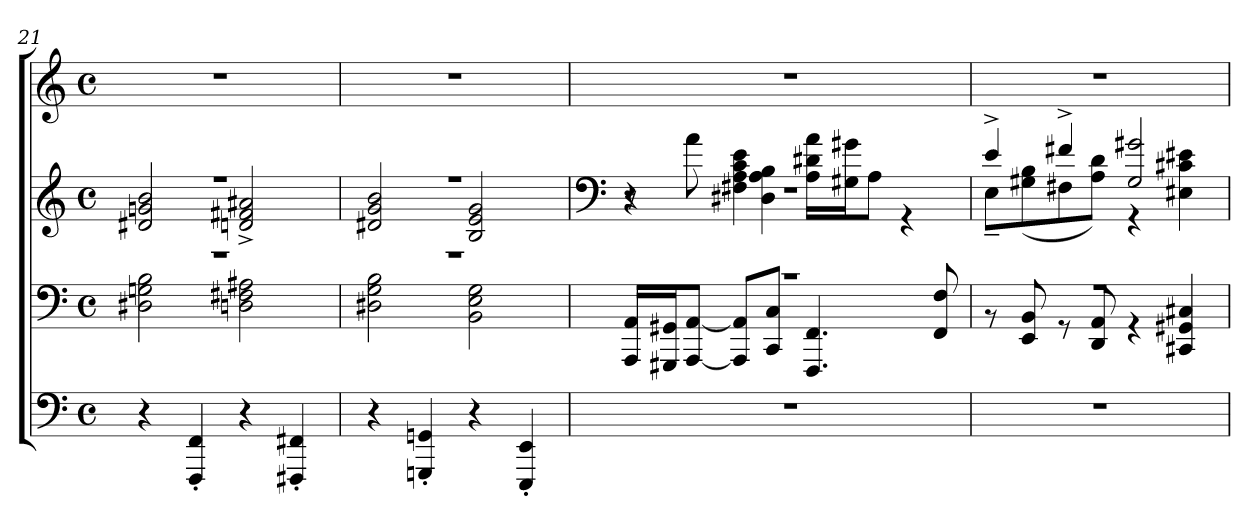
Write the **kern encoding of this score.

**kern	**kern	**kern	**kern
*part3	*part2	*part2	*part1
*staff4	*staff3	*staff2	*staff1
*clefF4	*clefF4	*clefG2	*clefG2
*k[]	*k[]	*k[]	*k[]
*M4/4	*M4/4	*M4/4	*M4/4
*met(c)	*met(c)	*met(c)	*met(c)
=21	=21	=21	=21
*	*^	*^	*
4r	1r	2D#X\ 2Gn\ 2B\	1r	2d#X/ 2gn/ 2b/	1r
4FFF/'< 4FF/'<	.	.	.	.	.
4r	.	2Dn\ 2F#X\ 2A#X\	.	2dn/^> 2f#X/^> 2a#X/^>	.
4FFF#X/'< 4FF#X/'<	.	.	.	.	.
=22	=22	=22	=22	=22	=22
4r	1r	2D#X\ 2G\ 2B\	1r	2d#X/ 2g/ 2b/	1r
4GGGn/'< 4GGn/'<	.	.	.	.	.
4r	.	2BB\ 2E\ 2G\	.	2B/ 2e/ 2g/	.
4EEE/'< 4EE/'<	.	.	.	.	.
*	*	*	*v	*v	*
=23	=23	=23	=23	=23
*	*	*	*clefF4	*
*	*	*	*^	*
*	*	*	*	*^	*
1r	1r	16AAA/ 16AA/LL	1r	4r	8r	1r
.	.	16GGG#X/ 16GG#X/J	.	.	.	.
.	.	[<8AAA/ [>8AA/J	.	.	8a\	.
.	.	8AAA/] 8AA/]L	.	4F#X\ 4A\ 4c\ 4e\	4D#X\ 4A\ 4B\	.
.	.	8CC/ 8C/J	.	.	.	.
.	.	4.FFF/ 4.FF/	.	16A\ 16d#X\ 16a\LL	2ryy	.
.	.	.	.	16G#X\ 16g#X\J	.	.
.	.	.	.	8A\J	.	.
.	.	.	.	4r	.	.
.	.	8FF/ 8F/	.	.	.	.
*	*	*	*	*v	*v	*
=24	=24	=24	=24	=24	=24
1r	1r	8r	4e^>/	8E~>\L	1r
.	.	8EE/ 8BB/	.	(>8G#X\ 8B\	.
.	.	8r	4f#X^>/	8F#X\	.
.	.	8DD/ 8AA/	.	8A\ 8d\J)	.
.	.	4r	2G#/ 2g#X/	4r	.
.	.	4CC#X/ 4GG#X/ 4C#X/	.	4E#X\ 4c#X\ 4e#X\	.
*	*v	*v	*	*	*
*	*	*v	*v	*
=	=	=	=
*-	*-	*-	*-
